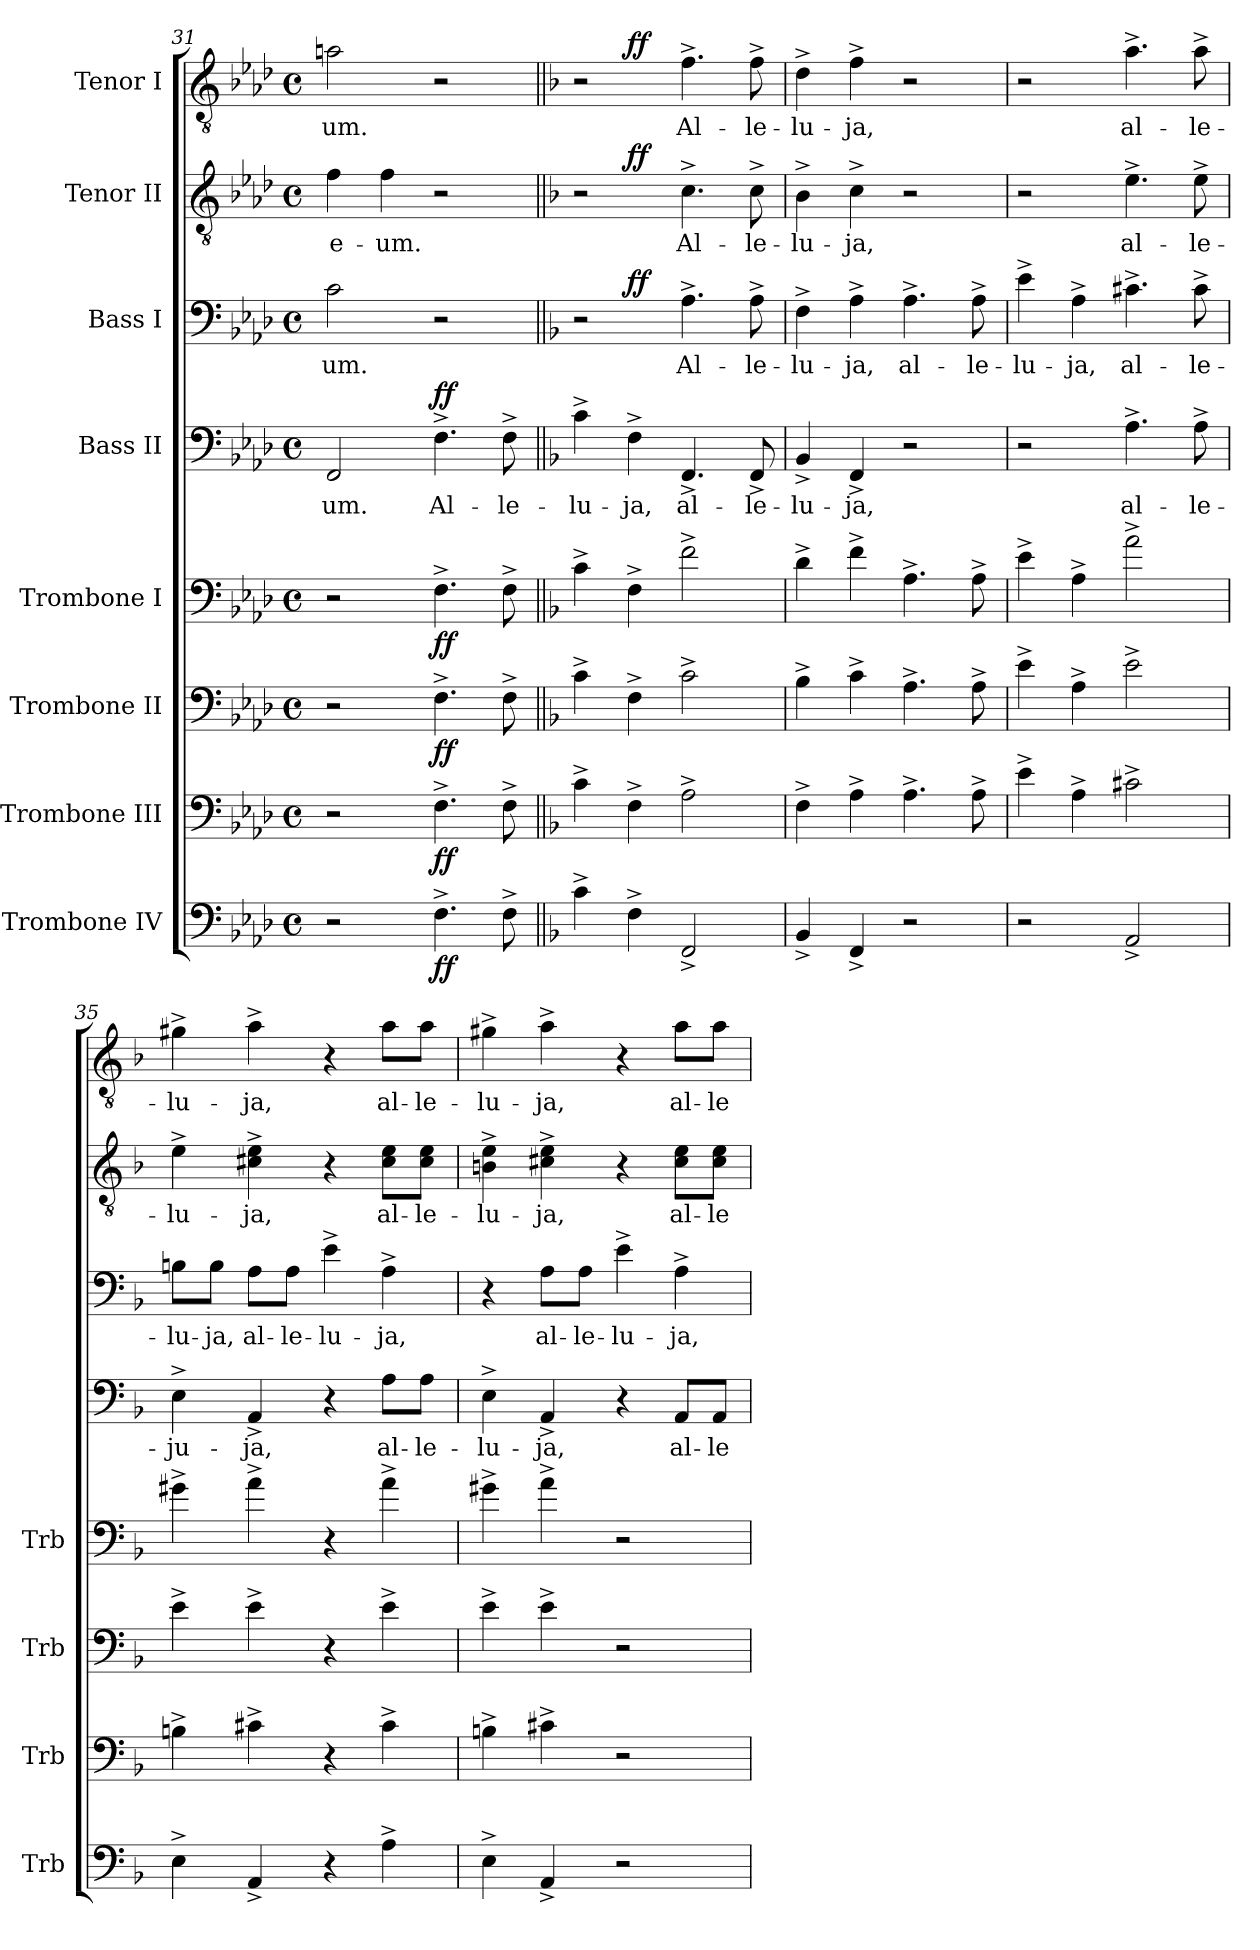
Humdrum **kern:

**kern	**dynam	**kern	**dynam	**kern	**dynam	**kern	**dynam	**kern	**text	**dynam	**kern	**text	**dynam	**kern	**text	**dynam	**kern	**text	**dynam
*part8	*part8	*part7	*part7	*part6	*part6	*part5	*part5	*part4	*part4	*part4	*part3	*part3	*part3	*part2	*part2	*part2	*part1	*part1	*part1
*staff8	*staff8	*staff7	*staff7	*staff6	*staff6	*staff5	*staff5	*staff4	*staff4	*staff4	*staff3	*staff3	*staff3	*staff2	*staff2	*staff2	*staff1	*staff1	*staff1
*I"Trombone IV	*	*I"Trombone III	*	*I"Trombone II	*	*I"Trombone I	*	*I"Bass II	*	*	*I"Bass I	*	*	*I"Tenor II	*	*	*I"Tenor I	*	*
*I'Trb	*	*I'Trb	*	*I'Trb	*	*I'Trb	*	*	*	*	*	*	*	*	*	*	*	*	*
*clefF4	*	*clefF4	*	*clefF4	*	*clefF4	*	*clefF4	*	*	*clefF4	*	*	*clefGv2	*	*	*clefGv2	*	*
*k[b-e-a-d-]	*	*k[b-e-a-d-]	*	*k[b-e-a-d-]	*	*k[b-e-a-d-]	*	*k[b-e-a-d-]	*	*	*k[b-e-a-d-]	*	*	*k[b-e-a-d-]	*	*	*k[b-e-a-d-]	*	*
*A-:	*	*A-:	*	*A-:	*	*A-:	*	*A-:	*	*	*A-:	*	*	*A-:	*	*	*A-:	*	*
*M4/4	*	*M4/4	*	*M4/4	*	*M4/4	*	*M4/4	*	*	*M4/4	*	*	*M4/4	*	*	*M4/4	*	*
*met(c)	*	*met(c)	*	*met(c)	*	*met(c)	*	*met(c)	*	*	*met(c)	*	*	*met(c)	*	*	*met(c)	*	*
=31	=31	=31	=31	=31	=31	=31	=31	=31	=31	=31	=31	=31	=31	=31	=31	=31	=31	=31	=31
!	!	!	!	!	!	!	!	!	!LO:LY:b	!	!	!LO:LY:b	!	!	!LO:LY:b	!	!	!LO:LY:b	!
2r	.	2r	.	2r	.	2r	.	2FF/	-um.	.	2c\	-um.	.	4f\	e-	.	2an\	-um.	.
!	!	!	!	!	!	!	!	!	!	!	!	!	!	!	!LO:LY:b	!	!	!	!
.	.	.	.	.	.	.	.	.	.	.	.	.	.	4f\	-um.	.	.	.	.
!	!LO:DY:b	!	!LO:DY:b	!	!LO:DY:b	!	!LO:DY:b	!	!LO:LY:b	!LO:DY:a	!	!	!	!	!	!	!	!	!
4.F^>\	ff	4.F^>\	ff	4.F^>\	ff	4.F^>\	ff	4.F^>\	Al-	ff	2r	.	.	2r	.	.	2r	.	.
!	!	!	!	!	!	!	!	!	!LO:LY:b	!	!	!	!	!	!	!	!	!	!
8F^>\	.	8F^>\	.	8F^>\	.	8F^>\	.	8F^>\	-le-	.	.	.	.	.	.	.	.	.	.
!!LO:PB:g=z
=32||	=32||	=32||	=32||	=32||	=32||	=32||	=32||	=32||	=32||	=32||	=32||	=32||	=32||	=32||	=32||	=32||	=32||	=32||	=32||
*k[b-]	*	*k[b-]	*	*k[b-]	*	*k[b-]	*	*k[b-]	*	*	*k[b-]	*	*	*k[b-]	*	*	*k[b-]	*	*
*F:	*	*F:	*	*F:	*	*F:	*	*F:	*	*	*F:	*	*	*F:	*	*	*F:	*	*
!	!	!	!	!	!	!	!	!	!LO:LY:b	!	!	!	!	!	!	!	!	!	!
*	*	*	*	*	*	*	*	*	*	*	*^	*	*	*^	*	*	*^	*	*
4c^>\	.	4c^>\	.	4c^>\	.	4c^>\	.	4c^>\	-lu-	.	2r	4ryy	.	.	2r	4ryy	.	.	2r	4ryy	.	.
!	!	!	!	!	!	!	!	!	!LO:LY:b	!	!	!	!	!LO:DY:a	!	!	!	!LO:DY:a	!	!	!	!LO:DY:a
4F^>\	.	4F^>\	.	4F^>\	.	4F^>\	.	4F^>\	-ja,	.	.	2.ryy	.	ff	.	2.ryy	.	ff	.	2.ryy	.	ff
!	!	!	!	!	!	!	!	!	!LO:LY:b	!	!	!	!LO:LY:b	!	!	!	!LO:LY:b	!	!	!	!LO:LY:b	!
2FF^</	.	2A^>\	.	2c^>\	.	2f^>\	.	4.FF^>/	al-	.	4.A^>\	.	Al-	.	4.c^>\	.	Al-	.	4.f^>\	.	Al-	.
!	!	!	!	!	!	!	!	!	!LO:LY:b	!	!	!	!LO:LY:b	!	!	!	!LO:LY:b	!	!	!	!LO:LY:b	!
.	.	.	.	.	.	.	.	8FF^>/	-le-	.	8A^>\	.	-le-	.	8c^>\	.	-le-	.	8f^>\	.	-le-	.
=33	=33	=33	=33	=33	=33	=33	=33	=33	=33	=33	=33	=33	=33	=33	=33	=33	=33	=33	=33	=33	=33	=33
!	!	!	!	!	!	!	!	!	!LO:LY:b	!	!	!	!LO:LY:b	!	!	!	!LO:LY:b	!	!	!	!LO:LY:b	!
*	*	*	*	*	*	*	*	*	*	*	*v	*v	*	*	*	*	*	*	*v	*v	*	*
*	*	*	*	*	*	*	*	*	*	*	*	*	*	*v	*v	*	*	*	*	*
4BB-^</	.	4F^>\	.	4B-^>\	.	4d^>\	.	4BB-^>/	-lu-	.	4F^>\	-lu-	.	4B-^>\	-lu-	.	4d^>\	-lu-	.
!	!	!	!	!	!	!	!	!	!LO:LY:b	!	!	!LO:LY:b	!	!	!LO:LY:b	!	!	!LO:LY:b	!
4FF^</	.	4A^>\	.	4c^>\	.	4f^>\	.	4FF^>/	-ja,	.	4A^>\	-ja,	.	4c^>\	-ja,	.	4f^>\	-ja,	.
!	!	!	!	!	!	!	!	!	!	!	!	!LO:LY:b	!	!	!	!	!	!	!
2r	.	4.A^>\	.	4.A^>\	.	4.A^>\	.	2r	.	.	4.A^>\	al-	.	2r	.	.	2r	.	.
!	!	!	!	!	!	!	!	!	!	!	!	!LO:LY:b	!	!	!	!	!	!	!
.	.	8A^>\	.	8A^>\	.	8A^>\	.	.	.	.	8A^>\	-le-	.	.	.	.	.	.	.
=34	=34	=34	=34	=34	=34	=34	=34	=34	=34	=34	=34	=34	=34	=34	=34	=34	=34	=34	=34
!	!	!	!	!	!	!	!	!	!	!	!	!LO:LY:b	!	!	!	!	!	!	!
2r	.	4e^>\	.	4e^>\	.	4e^>\	.	2r	.	.	4e^>\	-lu-	.	2r	.	.	2r	.	.
!	!	!	!	!	!	!	!	!	!	!	!	!LO:LY:b	!	!	!	!	!	!	!
.	.	4A^>\	.	4A^>\	.	4A^>\	.	.	.	.	4A^>\	-ja,	.	.	.	.	.	.	.
!	!	!	!	!	!	!	!	!	!LO:LY:b	!	!	!LO:LY:b	!	!	!LO:LY:b	!	!	!LO:LY:b	!
2AA^</	.	2c#X^>\	.	2e^>\	.	2a^>\	.	4.A^>\	al-	.	4.c#X^>\	al-	.	4.e^>\	al-	.	4.a^>\	al-	.
!	!	!	!	!	!	!	!	!	!LO:LY:b	!	!	!LO:LY:b	!	!	!LO:LY:b	!	!	!LO:LY:b	!
.	.	.	.	.	.	.	.	8A^>\	-le-	.	8c#^>\	-le-	.	8e^>\	-le-	.	8a^>\	-le-	.
=35	=35	=35	=35	=35	=35	=35	=35	=35	=35	=35	=35	=35	=35	=35	=35	=35	=35	=35	=35
!	!	!	!	!	!	!	!	!	!LO:LY:b	!	!	!LO:LY:b	!	!	!LO:LY:b	!	!	!LO:LY:b	!
4E^>\	.	4Bn^>\	.	4e^>\	.	4g#X^>\	.	4E^>\	-ju-	.	8Bn\L	-lu-	.	4e^>\	-lu-	.	4g#X^>\	-lu-	.
!	!	!	!	!	!	!	!	!	!	!	!	!LO:LY:b	!	!	!	!	!	!	!
.	.	.	.	.	.	.	.	.	.	.	8B\J	-ja,	.	.	.	.	.	.	.
!	!	!	!	!	!	!	!	!	!LO:LY:b	!	!	!LO:LY:b	!	!	!LO:LY:b	!	!	!LO:LY:b	!
4AA^</	.	4c#X^>\	.	4e^>\	.	4a^>\	.	4AA^>/	-ja,	.	8A\L	al-	.	4c#X\^> 4e\^>	-ja,	.	4a^>\	-ja,	.
!	!	!	!	!	!	!	!	!	!	!	!	!LO:LY:b	!	!	!	!	!	!	!
.	.	.	.	.	.	.	.	.	.	.	8A\J	-le-	.	.	.	.	.	.	.
!	!	!	!	!	!	!	!	!	!	!	!	!LO:LY:b	!	!	!	!	!	!	!
4r	.	4r	.	4r	.	4r	.	4r	.	.	4e^>\	-lu-	.	4r	.	.	4r	.	.
!	!	!	!	!	!	!	!	!	!LO:LY:b	!	!	!LO:LY:b	!	!	!LO:LY:b	!	!	!LO:LY:b	!
4A^>\	.	4c#^>\	.	4e^>\	.	4a^>\	.	8A\L	al-	.	4A^>\	-ja,	.	8c#\ 8e\L	al-	.	8a\L	al-	.
!	!	!	!	!	!	!	!	!	!LO:LY:b	!	!	!	!	!	!LO:LY:b	!	!	!LO:LY:b	!
.	.	.	.	.	.	.	.	8A\J	-le-	.	.	.	.	8c#\ 8e\J	-le-	.	8a\J	-le-	.
=36	=36	=36	=36	=36	=36	=36	=36	=36	=36	=36	=36	=36	=36	=36	=36	=36	=36	=36	=36
!	!	!	!	!	!	!	!	!	!LO:LY:b	!	!	!	!	!	!LO:LY:b	!	!	!LO:LY:b	!
4E^>\	.	4Bn^>\	.	4e^>\	.	4g#X^>\	.	4E^>\	-lu-	.	4r	.	.	4Bn\^> 4e\^>	-lu-	.	4g#X^>\	-lu-	.
!	!	!	!	!	!	!	!	!	!LO:LY:b	!	!	!LO:LY:b	!	!	!LO:LY:b	!	!	!LO:LY:b	!
4AA^</	.	4c#X^>\	.	4e^>\	.	4a^>\	.	4AA^>/	-ja,	.	8A\L	al-	.	4c#X\^> 4e\^>	-ja,	.	4a^>\	-ja,	.
!	!	!	!	!	!	!	!	!	!	!	!	!LO:LY:b	!	!	!	!	!	!	!
.	.	.	.	.	.	.	.	.	.	.	8A\J	-le-	.	.	.	.	.	.	.
!	!	!	!	!	!	!	!	!	!	!	!	!LO:LY:b	!	!	!	!	!	!	!
2r	.	2r	.	2r	.	2r	.	4r	.	.	4e^>\	-lu-	.	4r	.	.	4r	.	.
!	!	!	!	!	!	!	!	!	!LO:LY:b	!	!	!LO:LY:b	!	!	!LO:LY:b	!	!	!LO:LY:b	!
.	.	.	.	.	.	.	.	8AA/L	al-	.	4A^>\	-ja,	.	8c#\ 8e\L	al-	.	8a\L	al-	.
!	!	!	!	!	!	!	!	!	!LO:LY:b	!	!	!	!	!	!LO:LY:b	!	!	!LO:LY:b	!
.	.	.	.	.	.	.	.	8AA/J	-le-	.	.	.	.	8c#\ 8e\J	-le-	.	8a\J	-le-	.
=	=	=	=	=	=	=	=	=	=	=	=	=	=	=	=	=	=	=	=
*-	*-	*-	*-	*-	*-	*-	*-	*-	*-	*-	*-	*-	*-	*-	*-	*-	*-	*-	*-
